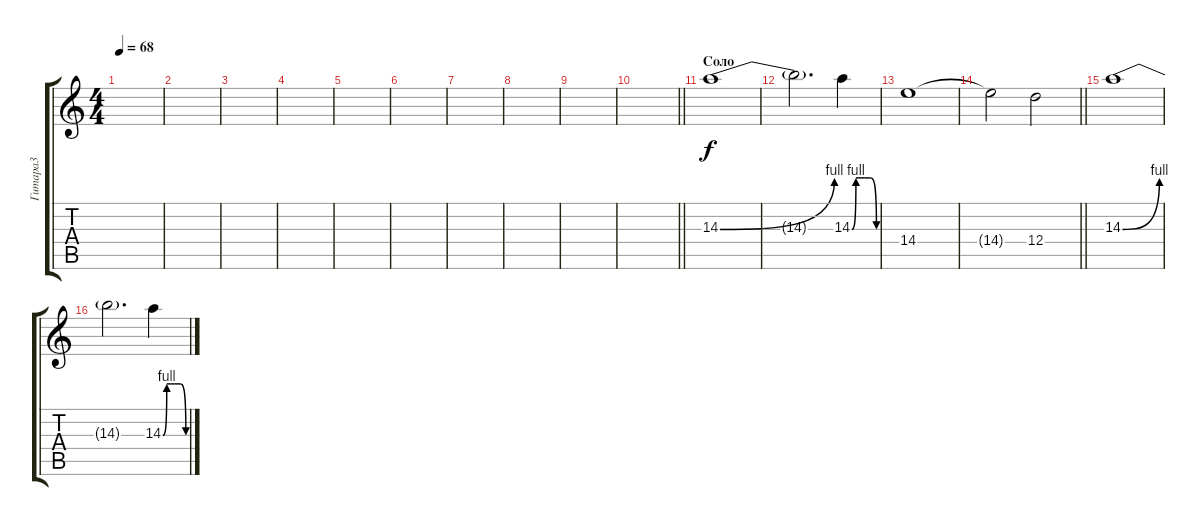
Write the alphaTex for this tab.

\track ("Гитара3" "Гитара3") {instrument overdrivenguitar}
\staff {score tabs}
\tuning (E4 B3 G3 D3 A2 E2) {hide}
\ts (4 4)
\tempo 68
\clef g2
\ks c
|
|
|
|
|
|
|
|
|
\barLineRight lightlight
|
\section ("" "Соло")
14.3{be (bend 0 0 60 4)}.1 |
14.3{t}.2{d} 14.3{be (custom 0 0 10 4 20 4 30 4 45 4 60 0)}.4 |
14.4.1 |
\barLineRight lightlight
14.4{t}.2 12.4.2 |
14.3{be (bend 0 0 60 4)}.1 |
14.3{t}.2{d} 14.3{be (custom 0 0 10 4 20 4 30 4 45 4 60 0)}.4
